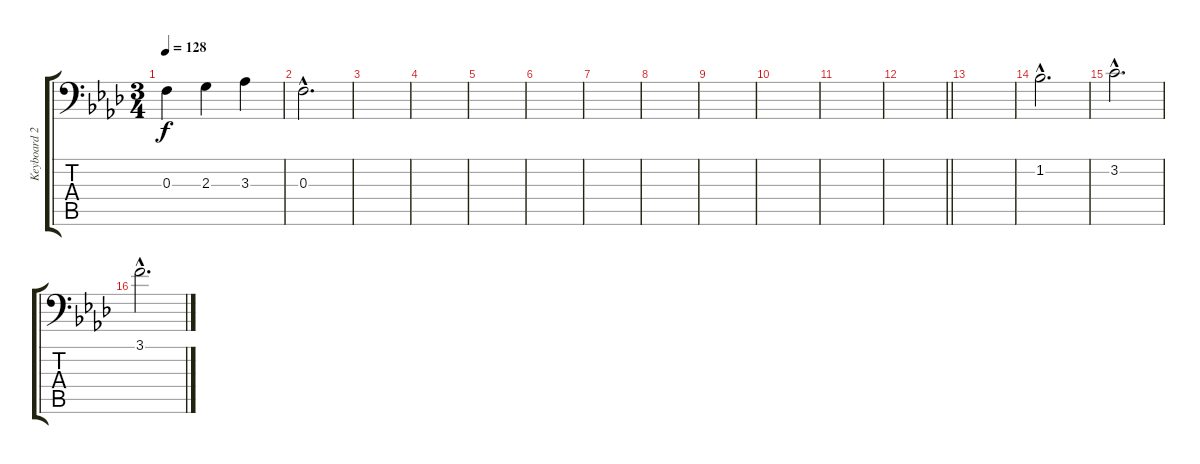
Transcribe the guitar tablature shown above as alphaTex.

\track ("Keyboard 2" "Keyboard 2") {instrument flute}
\staff {score tabs}
\tuning (D4 A3 F3 C3 G2 C1) {hide}
\ts (3 4)
\tempo 128
\clef f4
\ks fminor
0.3.4{dy f} 2.3.4 3.3.4 |
0.3{hac}.2{d} |
|
|
|
|
|
|
|
|
|
\barLineRight lightlight
|
|
1.2{hac}.2{d} |
3.2{hac}.2{d} |
3.1{hac}.2{d}
